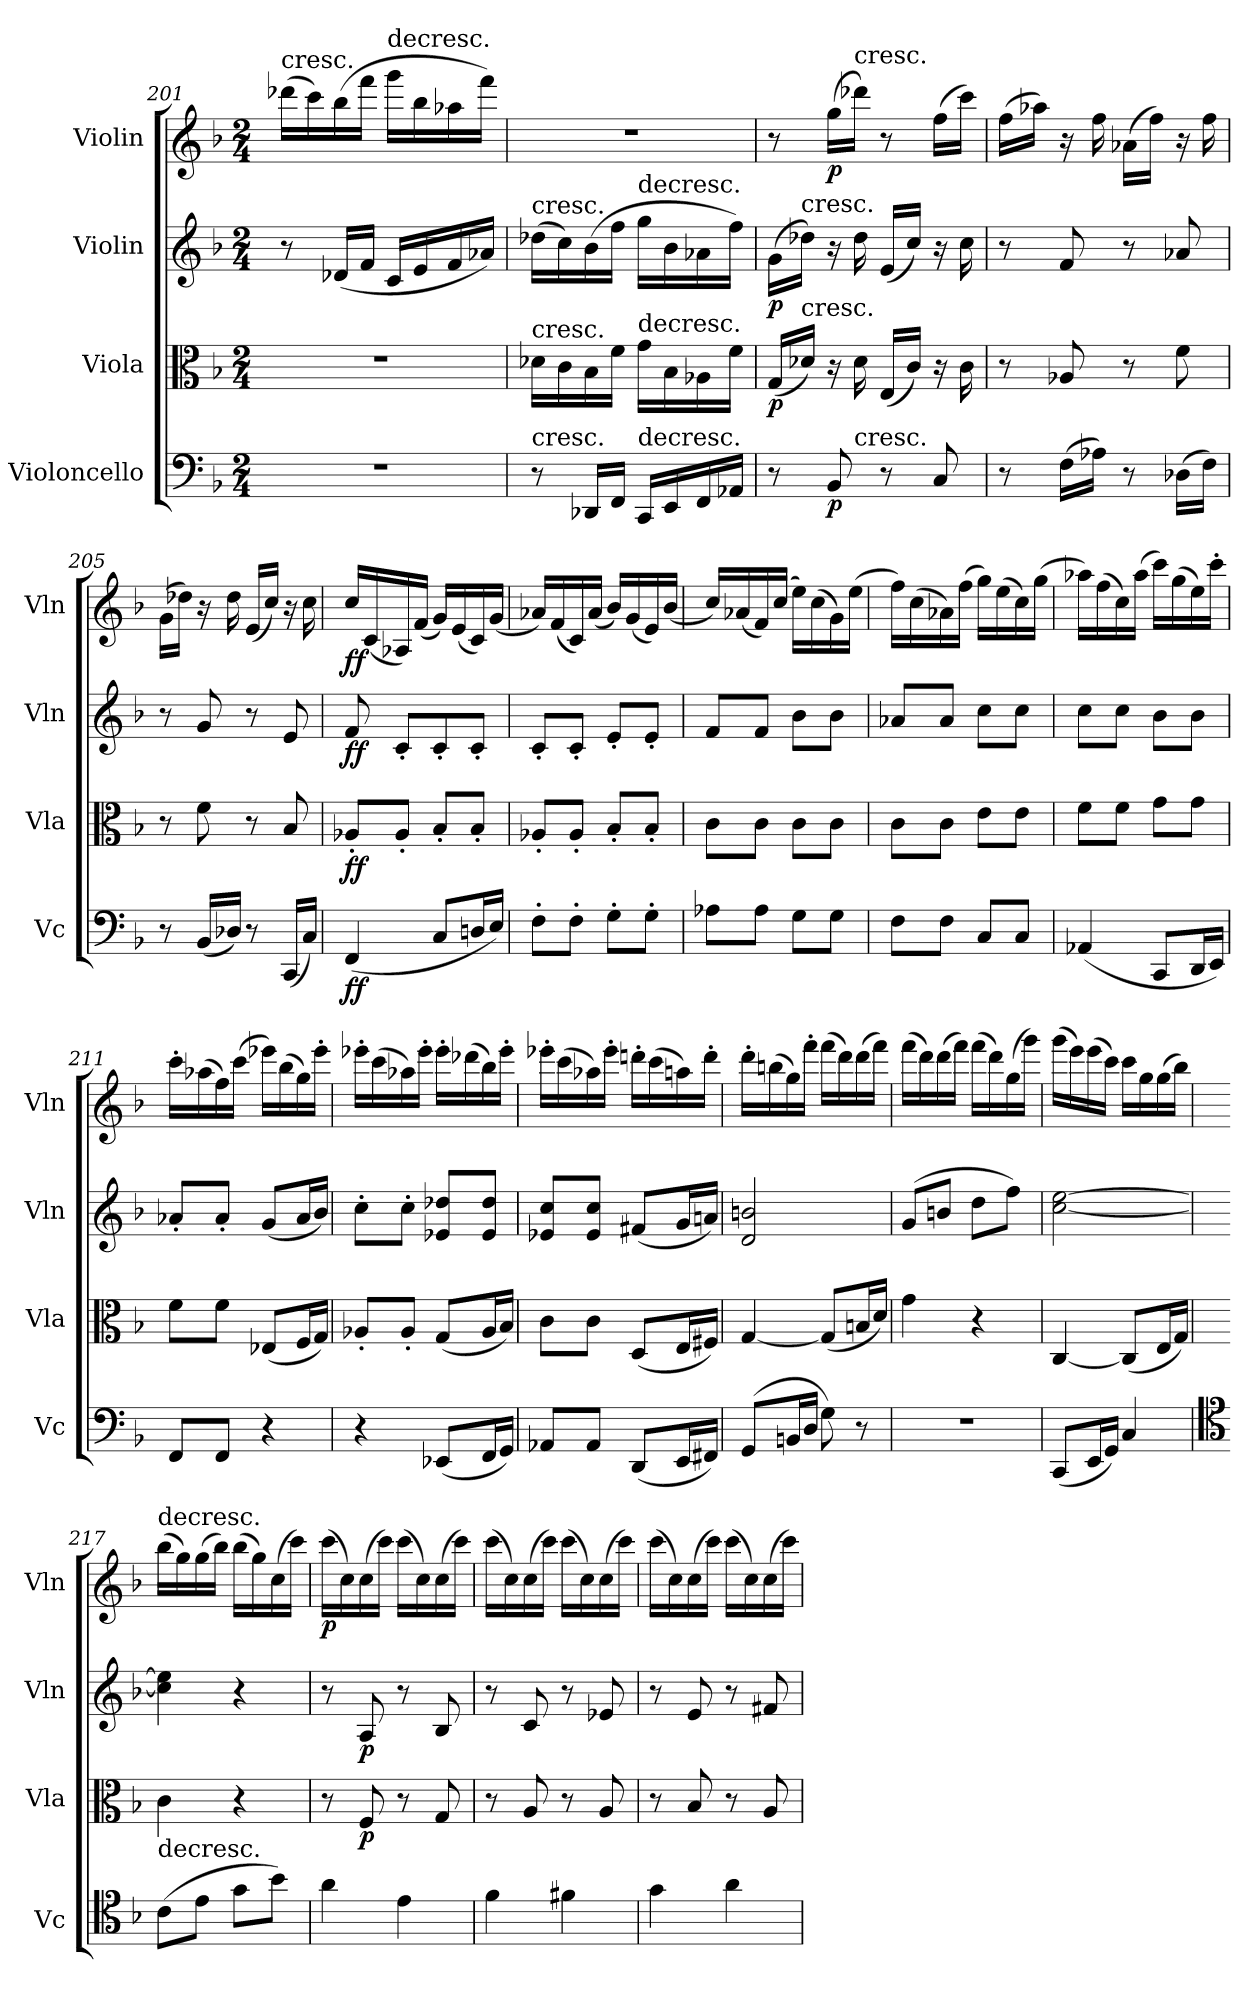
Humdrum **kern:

**kern	**dynam	**kern	**dynam	**kern	**dynam	**kern	**dynam
*part4	*part4	*part3	*part3	*part2	*part2	*part1	*part1
*staff4	*staff4	*staff3	*staff3	*staff2	*staff2	*staff1	*staff1
*I"Violoncello	*	*I"Viola	*	*I"Violin	*	*I"Violin	*
*I'Vc	*	*I'Vla	*	*I'Vln	*	*I'Vln	*
*clefF4	*	*clefC3	*	*clefG2	*	*clefG2	*
*k[b-]	*	*k[b-]	*	*k[b-]	*	*k[b-]	*
*F:	*	*F:	*	*F:	*	*F:	*
*M2/4	*	*M2/4	*	*M2/4	*	*M2/4	*
=201	=201	=201	=201	=201	=201	=201	=201
!	!	!	!	!	!	!LO:TX:t=cresc.	!
2r	.	2r	.	8r	.	(16ddd-X\LL	.
.	.	.	.	.	.	16ccc\)	.
.	.	.	.	(16d-X/LL	.	(16bb-\	.
.	.	.	.	16f/JJ	.	16fff\JJ	.
!	!	!	!	!	!	!LO:TX:t=decresc.	!
.	.	.	.	16c/LL	.	16ggg\LL	.
.	.	.	.	16e/	.	16bb-\	.
.	.	.	.	16f/	.	16aa-X\	.
.	.	.	.	16a-X/JJ)	.	16fff\JJ)	.
=202	=202	=202	=202	=202	=202	=202	=202
!	!	!	!	!LO:TX:t=cresc.	!	!	!
!	!	!LO:TX:t=cresc.	!	!	!	!	!
!LO:TX:t=cresc.	!	!	!	!	!	!	!
8r	.	16d-X\LL	.	(16dd-X\LL	.	2r	.
.	.	16c\	.	16cc\)	.	.	.
16DD-X/LL	.	16B-\	.	(16b-\	.	.	.
16FF/JJ	.	16f\JJ	.	16ff\JJ	.	.	.
!	!	!	!	!LO:TX:t=decresc.	!	!	!
!	!	!LO:TX:t=decresc.	!	!	!	!	!
!LO:TX:t=decresc.	!	!	!	!	!	!	!
16CC/LL	.	16g\LL	.	16gg\LL	.	.	.
16EE/	.	16B-\	.	16b-\	.	.	.
16FF/	.	16A-X\	.	16a-X\	.	.	.
16AA-X/JJ	.	16f\JJ	.	16ff\JJ)	.	.	.
=203	=203	=203	=203	=203	=203	=203	=203
*^	*	*	*	*	*	*	*
8r	8.ryy	.	(16G/LL	p	(16g\LL	p	8r	.
!	!	!	!	!	!LO:TX:t=cresc.	!	!	!
!	!	!	!LO:TX:t=cresc.	!	!	!	!	!
.	.	.	16d-X/JJ)	.	16dd-X\JJ)	.	.	.
8BB-/	.	p	16r	.	16r	.	(16gg\LL	p
!	!	!	!	!	!	!	!LO:TX:t=cresc.	!
!	!LO:TX:t=cresc.	!	!	!	!	!	!	!
.	4ryy	.	16d-\	.	16dd-\	.	16ddd-X\JJ)	.
8r	.	.	(16E/LL	.	(16e/LL	.	8r	.
.	.	.	16c/JJ)	.	16cc/JJ)	.	.	.
8C/	.	.	16r	.	16r	.	(16ff\LL	.
.	16ryy	.	16c\	.	16cc\	.	16ccc\JJ)	.
*v	*v	*	*	*	*	*	*	*
=204	=204	=204	=204	=204	=204	=204	=204
8r	.	8r	.	8r	.	(16ff\LL	.
.	.	.	.	.	.	16aa-X\JJ)	.
(16F\LL	.	8A-X/	.	8f/	.	16r	.
16A-X\JJ)	.	.	.	.	.	16ff\	.
8r	.	8r	.	8r	.	(16a-X\LL	.
.	.	.	.	.	.	16ff\JJ)	.
(16D-X\LL	.	8f\	.	8a-X/	.	16r	.
16F\JJ)	.	.	.	.	.	16ff\	.
=205	=205	=205	=205	=205	=205	=205	=205
8r	.	8r	.	8r	.	(16g\LL	.
.	.	.	.	.	.	16dd-X\JJ)	.
(16BB-/LL	.	8f\	.	8g/	.	16r	.
16D-X/JJ)	.	.	.	.	.	16dd-\	.
8r	.	8r	.	8r	.	(16e/LL	.
.	.	.	.	.	.	16cc/JJ)	.
(16CC/LL	.	8B-/	.	8e/	.	16r	.
16C/JJ)	.	.	.	.	.	16cc\	.
=206	=206	=206	=206	=206	=206	=206	=206
(4FF/	ff	8A-X'/L	ff	8f/	ff	16cc/LL	ff
.	.	.	.	.	.	(16c/	.
.	.	8A-'/J	.	8c'/L	.	16A-X/)	.
.	.	.	.	.	.	(16f/JJ	.
8C/L	.	8B-'/L	.	8c'/	.	16g/LL)	.
.	.	.	.	.	.	(16e/	.
16Dn/L	.	8B-'/J	.	8c'/J	.	16c/)	.
16E/JJ)	.	.	.	.	.	(16g/JJ	.
=207	=207	=207	=207	=207	=207	=207	=207
8F'\L	.	8A-X'/L	.	8c'/L	.	16a-X/LL)	.
.	.	.	.	.	.	(16f/	.
8F'\J	.	8A-'/J	.	8c'/J	.	16c/)	.
.	.	.	.	.	.	(16a-/JJ	.
8G'\L	.	8B-'/L	.	8e'/L	.	16b-/LL)	.
.	.	.	.	.	.	(16g/	.
8G'\J	.	8B-'/J	.	8e'/J	.	16e/)	.
.	.	.	.	.	.	(16b-/JJ	.
=208	=208	=208	=208	=208	=208	=208	=208
8A-X\L	.	8c\L	.	8f/L	.	16cc/LL)	.
.	.	.	.	.	.	(16a-X/	.
8A-\J	.	8c\J	.	8f/J	.	16f/)	.
.	.	.	.	.	.	(16cc/JJ	.
8G\L	.	8c\L	.	8b-\L	.	16ee\LL)	.
.	.	.	.	.	.	(16cc\	.
8G\J	.	8c\J	.	8b-\J	.	16g\)	.
.	.	.	.	.	.	(16ee\JJ	.
=209	=209	=209	=209	=209	=209	=209	=209
8F\L	.	8c\L	.	8a-X/L	.	16ff\LL)	.
.	.	.	.	.	.	(16cc\	.
8F\J	.	8c\J	.	8a-/J	.	16a-X\)	.
.	.	.	.	.	.	(16ff\JJ	.
8C/L	.	8e\L	.	8cc\L	.	16gg\LL)	.
.	.	.	.	.	.	(16ee\	.
8C/J	.	8e\J	.	8cc\J	.	16cc\)	.
.	.	.	.	.	.	(16gg\JJ	.
=210	=210	=210	=210	=210	=210	=210	=210
(4AA-X/	.	8f\L	.	8cc\L	.	16aa-X\LL)	.
.	.	.	.	.	.	(16ff\	.
.	.	8f\J	.	8cc\J	.	16cc\)	.
.	.	.	.	.	.	(16aa-\JJ	.
8CC/L	.	8g\L	.	8b-\L	.	16ccc\LL)	.
.	.	.	.	.	.	(16gg\	.
16DD/L	.	8g\J	.	8b-\J	.	16ee\)	.
16EE/JJ)	.	.	.	.	.	16ccc'\JJ	.
=211	=211	=211	=211	=211	=211	=211	=211
8FF/L	.	8f\L	.	8a-X'/L	.	16ccc'\LL	.
.	.	.	.	.	.	(16aa-X\	.
8FF/J	.	8f\J	.	8a-'/J	.	16ff\)	.
.	.	.	.	.	.	(16ccc\JJ	.
4r	.	(8E-X/L	.	(8g/L	.	16eee-X\LL)	.
.	.	.	.	.	.	(16bb-\	.
.	.	16F/L	.	16a-/L	.	16gg\)	.
.	.	16G/JJ)	.	16b-/JJ)	.	16eee-'\JJ	.
=212	=212	=212	=212	=212	=212	=212	=212
4r	.	8A-X'/L	.	8cc'\L	.	16eee-X'\LL	.
.	.	.	.	.	.	(16ccc\	.
.	.	8A-'/J	.	8cc'\J	.	16aa-X\)	.
.	.	.	.	.	.	16eee-'\JJ	.
(8EE-X/L	.	(8G/L	.	8e-X/ 8dd-X/L	.	16eee-'\LL	.
.	.	.	.	.	.	(16ddd-X\	.
16FF/L	.	16A-/L	.	8e-/ 8dd-/J	.	16bb-\)	.
16GG/JJ)	.	16B-/JJ)	.	.	.	16eee-'\JJ	.
=213	=213	=213	=213	=213	=213	=213	=213
8AA-X/L	.	8c\L	.	8e-X/ 8cc/L	.	16eee-X'\LL	.
.	.	.	.	.	.	(16ccc\	.
8AA-/J	.	8c\J	.	8e-/ 8cc/J	.	16aa-X\)	.
.	.	.	.	.	.	16eee-'\JJ	.
(8DD/L	.	(8D/L	.	(8f#X/L	.	16dddn'\LL	.
.	.	.	.	.	.	(16ccc\	.
16EE/L	.	16E/L	.	16g/L	.	16aan\)	.
16FF#X/JJ)	.	16F#X/JJ)	.	16an/JJ)	.	16ddd'\JJ	.
=214	=214	=214	=214	=214	=214	=214	=214
(8GG/L	.	[4G/	.	2d/ 2bn/	.	16ddd'\LL	.
.	.	.	.	.	.	(16bbn\	.
16BBn/L	.	.	.	.	.	16gg\)	.
16D/JJ	.	.	.	.	.	16fff'\JJ	.
8G\)	.	(8G/L]	.	.	.	(16fff\LL	.
.	.	.	.	.	.	16ddd\)	.
8r	.	16Bn/L	.	.	.	(16ddd\	.
.	.	16d/JJ)	.	.	.	16fff\JJ)	.
=215	=215	=215	=215	=215	=215	=215	=215
2r	.	4g\	.	(8g/L	.	(16fff\LL	.
.	.	.	.	.	.	16ddd\)	.
.	.	.	.	8bn/J	.	(16ddd\	.
.	.	.	.	.	.	16fff\JJ)	.
.	.	4r	.	8dd\L	.	(16fff\LL	.
.	.	.	.	.	.	16ddd\)	.
.	.	.	.	8ff\J)	.	(16gg\	.
.	.	.	.	.	.	16ggg\JJ)	.
=216	=216	=216	=216	=216	=216	=216	=216
(8CC/L	.	[4C/	.	[2cc\ [2ee\	.	(16ggg\LL	.
.	.	.	.	.	.	16eee\)	.
16EE/L	.	.	.	.	.	(16eee\	.
16GG/JJ)	.	.	.	.	.	16ccc\JJ)	.
4C/	.	(8C/L]	.	.	.	16ccc\LL	.
.	.	.	.	.	.	16gg\	.
.	.	16E/L	.	.	.	(16gg\	.
.	.	16G/JJ)	.	.	.	16bb-\JJ)	.
=217	=217	=217	=217	=217	=217	=217	=217
*clefC4	*	*	*	*	*	*	*
!	!	!	!	!	!	!LO:TX:t=decresc.	!
!LO:TX:t=decresc.	!	!	!	!	!	!	!
(8c\L	.	4c\	.	4cc]\ 4ee]\	.	(16bb-\LL	.
.	.	.	.	.	.	16gg\)	.
8e\J	.	.	.	.	.	(16gg\	.
.	.	.	.	.	.	16bb-\JJ)	.
8g\L	.	4r	.	4r	.	(16bb-\LL	.
.	.	.	.	.	.	16gg\)	.
8b-\J)	.	.	.	.	.	(16cc\	.
.	.	.	.	.	.	16ccc\JJ)	.
=218	=218	=218	=218	=218	=218	=218	=218
4a\	.	8r	.	8r	.	(16ccc\LL	p
.	.	.	.	.	.	16cc\)	.
.	.	8F/	p	8A/	p	(16cc\	.
.	.	.	.	.	.	16ccc\JJ)	.
4e\	.	8r	.	8r	.	(16ccc\LL	.
.	.	.	.	.	.	16cc\)	.
.	.	8G/	.	8B-/	.	(16cc\	.
.	.	.	.	.	.	16ccc\JJ)	.
=219	=219	=219	=219	=219	=219	=219	=219
4f\	.	8r	.	8r	.	(16ccc\LL	.
.	.	.	.	.	.	16cc\)	.
.	.	8A/	.	8c/	.	(16cc\	.
.	.	.	.	.	.	16ccc\JJ)	.
4f#X\	.	8r	.	8r	.	(16ccc\LL	.
.	.	.	.	.	.	16cc\)	.
.	.	8A/	.	8e-X/	.	(16cc\	.
.	.	.	.	.	.	16ccc\JJ)	.
=220	=220	=220	=220	=220	=220	=220	=220
4g\	.	8r	.	8r	.	(16ccc\LL	.
.	.	.	.	.	.	16cc\)	.
.	.	8B-/	.	8e/	.	(16cc\	.
.	.	.	.	.	.	16ccc\JJ)	.
4a\	.	8r	.	8r	.	(16ccc\LL	.
.	.	.	.	.	.	16cc\)	.
.	.	8A/	.	8f#X/	.	(16cc\	.
.	.	.	.	.	.	16ccc\JJ)	.
=	=	=	=	=	=	=	=
*-	*-	*-	*-	*-	*-	*-	*-
